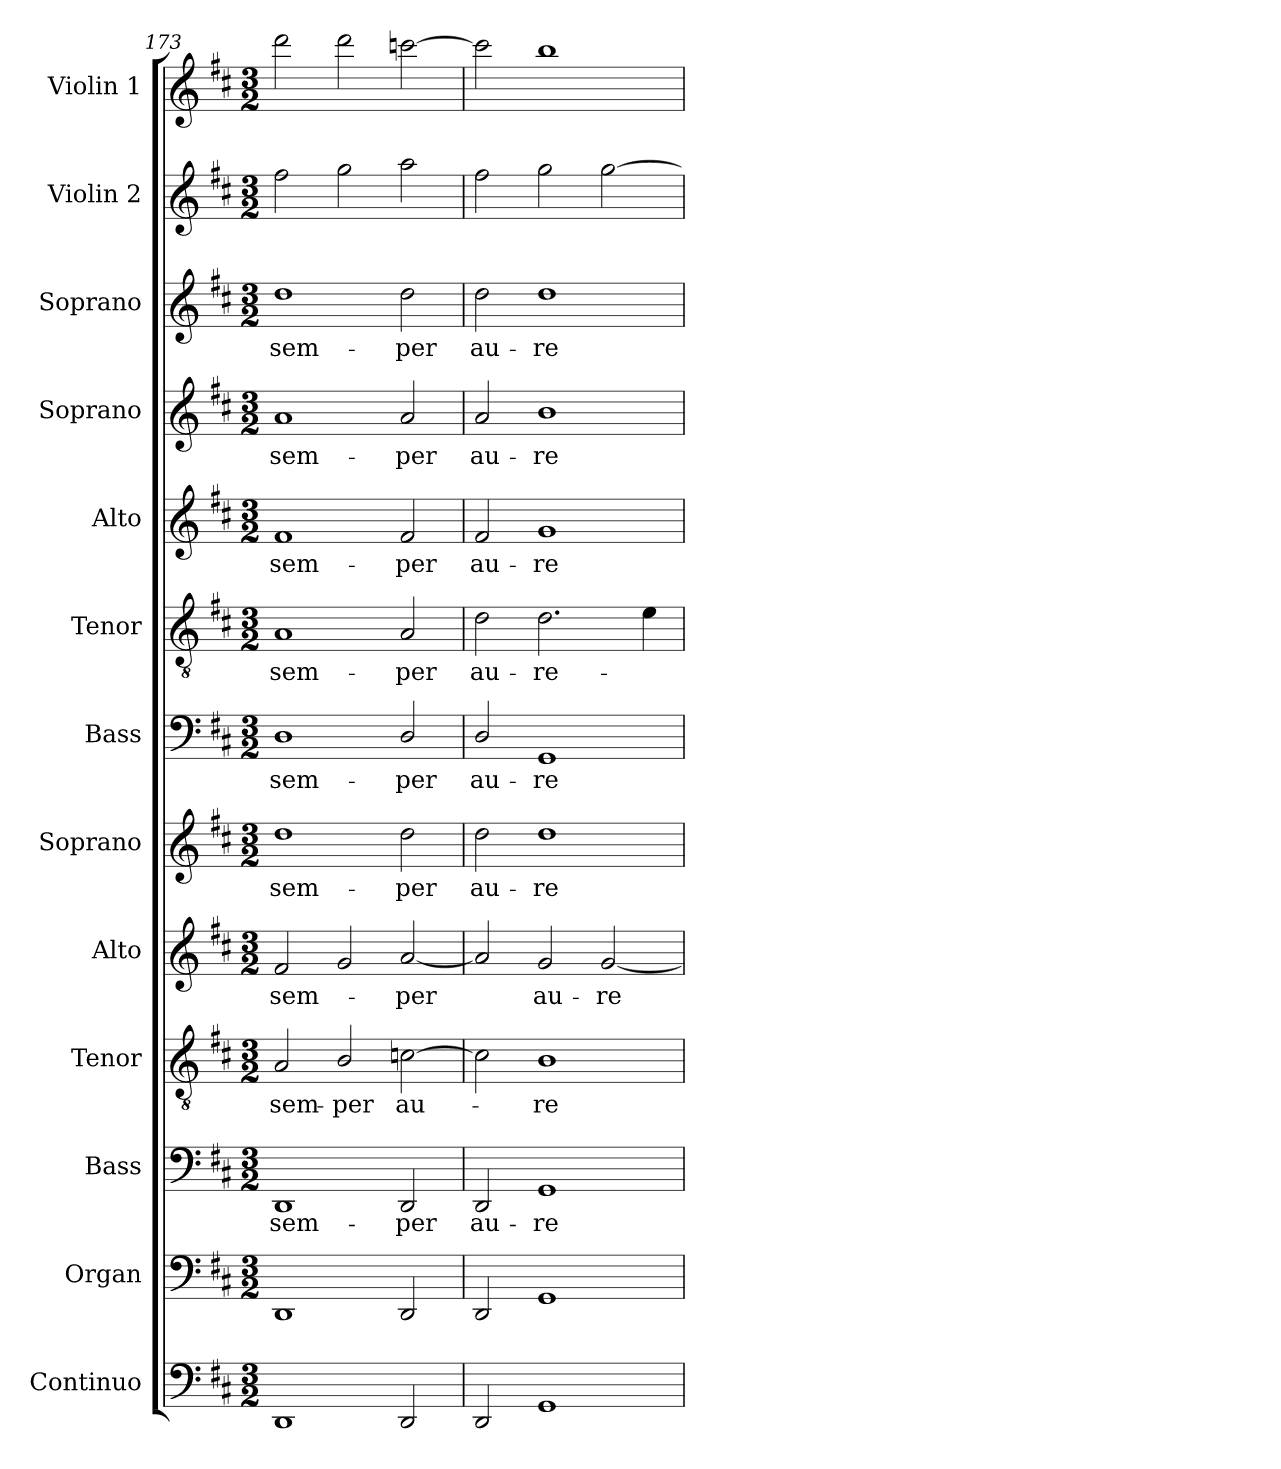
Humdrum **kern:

**kern	**kern	**kern	**text	**kern	**text	**kern	**text	**kern	**text	**kern	**text	**kern	**text	**kern	**text	**kern	**text	**kern	**text	**kern	**kern
*part13	*part12	*part11	*part11	*part10	*part10	*part9	*part9	*part8	*part8	*part7	*part7	*part6	*part6	*part5	*part5	*part4	*part4	*part3	*part3	*part2	*part1
*staff13	*staff12	*staff11	*staff11	*staff10	*staff10	*staff9	*staff9	*staff8	*staff8	*staff7	*staff7	*staff6	*staff6	*staff5	*staff5	*staff4	*staff4	*staff3	*staff3	*staff2	*staff1
*I"Continuo	*I"Organ	*I"Bass	*	*I"Tenor	*	*I"Alto	*	*I"Soprano	*	*I"Bass	*	*I"Tenor	*	*I"Alto	*	*I"Soprano	*	*I"Soprano	*	*I"Violin 2	*I"Violin 1
*I'Cont.	*I'Org.	*I'B.	*	*I'T.	*	*I'A.	*	*I'S.	*	*I'B.	*	*I'T.	*	*I'A.	*	*I'S.	*	*I'S.	*	*I'Vln. 2	*I'Vln. 1
*clefF4	*clefF4	*clefF4	*	*clefGv2	*	*clefG2	*	*clefG2	*	*clefF4	*	*clefGv2	*	*clefG2	*	*clefG2	*	*clefG2	*	*clefG2	*clefG2
*	*	*	*	*ITrd7c12	*	*	*	*	*	*	*	*ITrd7c12	*	*	*	*	*	*	*	*	*
*k[f#c#]	*k[f#c#]	*k[f#c#]	*	*k[f#c#]	*	*k[f#c#]	*	*k[f#c#]	*	*k[f#c#]	*	*k[f#c#]	*	*k[f#c#]	*	*k[f#c#]	*	*k[f#c#]	*	*k[f#c#]	*k[f#c#]
*D:	*D:	*D:	*	*D:	*	*D:	*	*D:	*	*D:	*	*D:	*	*D:	*	*D:	*	*D:	*	*D:	*D:
*M3/2	*M3/2	*M3/2	*	*M3/2	*	*M3/2	*	*M3/2	*	*M3/2	*	*M3/2	*	*M3/2	*	*M3/2	*	*M3/2	*	*M3/2	*M3/2
=173	=173	=173	=173	=173	=173	=173	=173	=173	=173	=173	=173	=173	=173	=173	=173	=173	=173	=173	=173	=173	=173
!	!	!	!LO:LY:b:color=#000000	!	!	!	!	!	!	!	!	!	!	!	!	!	!	!	!	!	!
!	!	!	!	!	!LO:LY:b:color=#000000	!	!	!	!	!	!	!	!	!	!	!	!	!	!	!	!
!	!	!	!	!	!	!	!LO:LY:b:color=#000000	!	!	!	!	!	!	!	!	!	!	!	!	!	!
!	!	!	!	!	!	!	!	!	!LO:LY:b:color=#000000	!	!	!	!	!	!	!	!	!	!	!	!
!	!	!	!	!	!	!	!	!	!	!	!LO:LY:b:color=#000000	!	!	!	!	!	!	!	!	!	!
!	!	!	!	!	!	!	!	!	!	!	!	!	!LO:LY:b:color=#000000	!	!	!	!	!	!	!	!
!	!	!	!	!	!	!	!	!	!	!	!	!	!	!	!LO:LY:b:color=#000000	!	!	!	!	!	!
!	!	!	!	!	!	!	!	!	!	!	!	!	!	!	!	!	!LO:LY:b:color=#000000	!	!	!	!
!	!	!	!	!	!	!	!	!	!	!	!	!	!	!	!	!	!	!	!LO:LY:b:color=#000000	!	!
1DDi	1DDi	1DDi	sem-	2AAi/	sem-	2f#i/	sem-	1ddi	sem-	1Di	sem-	1AAi	sem-	1f#i	sem-	1ai	sem-	1ddi	sem-	2ff#i\	2dddi\
!	!	!	!	!	!LO:LY:b:color=#000000	!	!	!	!	!	!	!	!	!	!	!	!	!	!	!	!
.	.	.	.	2BBi/	-per	2gi/	.	.	.	.	.	.	.	.	.	.	.	.	.	2ggi\	2dddi\
!	!	!	!LO:LY:b:color=#000000	!	!	!	!	!	!	!	!	!	!	!	!	!	!	!	!	!	!
!	!	!	!	!	!LO:LY:b:color=#000000	!	!	!	!	!	!	!	!	!	!	!	!	!	!	!	!
!	!	!	!	!	!	!	!LO:LY:b:color=#000000	!	!	!	!	!	!	!	!	!	!	!	!	!	!
!	!	!	!	!	!	!	!	!	!LO:LY:b:color=#000000	!	!	!	!	!	!	!	!	!	!	!	!
!	!	!	!	!	!	!	!	!	!	!	!LO:LY:b:color=#000000	!	!	!	!	!	!	!	!	!	!
!	!	!	!	!	!	!	!	!	!	!	!	!	!LO:LY:b:color=#000000	!	!	!	!	!	!	!	!
!	!	!	!	!	!	!	!	!	!	!	!	!	!	!	!LO:LY:b:color=#000000	!	!	!	!	!	!
!	!	!	!	!	!	!	!	!	!	!	!	!	!	!	!	!	!LO:LY:b:color=#000000	!	!	!	!
!	!	!	!	!	!	!	!	!	!	!	!	!	!	!	!	!	!	!	!LO:LY:b:color=#000000	!	!
2DDi/	2DDi/	2DDi/	-per	[>2Cni\	au-	[<2ai/	-per	2ddi\	-per	2Di/	-per	2AAi/	-per	2f#i/	-per	2ai/	-per	2ddi\	-per	2aai\	[>2cccni\
=174	=174	=174	=174	=174	=174	=174	=174	=174	=174	=174	=174	=174	=174	=174	=174	=174	=174	=174	=174	=174	=174
!	!	!	!LO:LY:b:color=#000000	!	!	!	!	!	!	!	!	!	!	!	!	!	!	!	!	!	!
!	!	!	!	!	!	!	!	!	!LO:LY:b:color=#000000	!	!	!	!	!	!	!	!	!	!	!	!
!	!	!	!	!	!	!	!	!	!	!	!LO:LY:b:color=#000000	!	!	!	!	!	!	!	!	!	!
!	!	!	!	!	!	!	!	!	!	!	!	!	!LO:LY:b:color=#000000	!	!	!	!	!	!	!	!
!	!	!	!	!	!	!	!	!	!	!	!	!	!	!	!LO:LY:b:color=#000000	!	!	!	!	!	!
!	!	!	!	!	!	!	!	!	!	!	!	!	!	!	!	!	!LO:LY:b:color=#000000	!	!	!	!
!	!	!	!	!	!	!	!	!	!	!	!	!	!	!	!	!	!	!	!LO:LY:b:color=#000000	!	!
2DDi/	2DDi/	2DDi/	au-	2Ci\]	.	2ai/]	.	2ddi\	au-	2Di/	au-	2Di\	au-	2f#i/	au-	2ai/	au-	2ddi\	au-	2ff#i\	2ccci\]
!	!	!	!LO:LY:b:color=#000000	!	!	!	!	!	!	!	!	!	!	!	!	!	!	!	!	!	!
!	!	!	!	!	!LO:LY:b:color=#000000	!	!	!	!	!	!	!	!	!	!	!	!	!	!	!	!
!	!	!	!	!	!	!	!LO:LY:b:color=#000000	!	!	!	!	!	!	!	!	!	!	!	!	!	!
!	!	!	!	!	!	!	!	!	!LO:LY:b:color=#000000	!	!	!	!	!	!	!	!	!	!	!	!
!	!	!	!	!	!	!	!	!	!	!	!LO:LY:b:color=#000000	!	!	!	!	!	!	!	!	!	!
!	!	!	!	!	!	!	!	!	!	!	!	!	!LO:LY:b:color=#000000	!	!	!	!	!	!	!	!
!	!	!	!	!	!	!	!	!	!	!	!	!	!	!	!LO:LY:b:color=#000000	!	!	!	!	!	!
!	!	!	!	!	!	!	!	!	!	!	!	!	!	!	!	!	!LO:LY:b:color=#000000	!	!	!	!
!	!	!	!	!	!	!	!	!	!	!	!	!	!	!	!	!	!	!	!LO:LY:b:color=#000000	!	!
1GGi	1GGi	1GGi	-re	1BBi	-re	2gi/	au-	1ddi	-re	1GGi	-re	2.Di\	-re-	1gi	-re	1bi	-re	1ddi	-re	2ggi\	1bbi
!	!	!	!	!	!	!	!LO:LY:b:color=#000000	!	!	!	!	!	!	!	!	!	!	!	!	!	!
.	.	.	.	.	.	[<2gi/	-re	.	.	.	.	.	.	.	.	.	.	.	.	[>2ggi\	.
.	.	.	.	.	.	.	.	.	.	.	.	4Ei\	.	.	.	.	.	.	.	.	.
=	=	=	=	=	=	=	=	=	=	=	=	=	=	=	=	=	=	=	=	=	=
*-	*-	*-	*-	*-	*-	*-	*-	*-	*-	*-	*-	*-	*-	*-	*-	*-	*-	*-	*-	*-	*-
